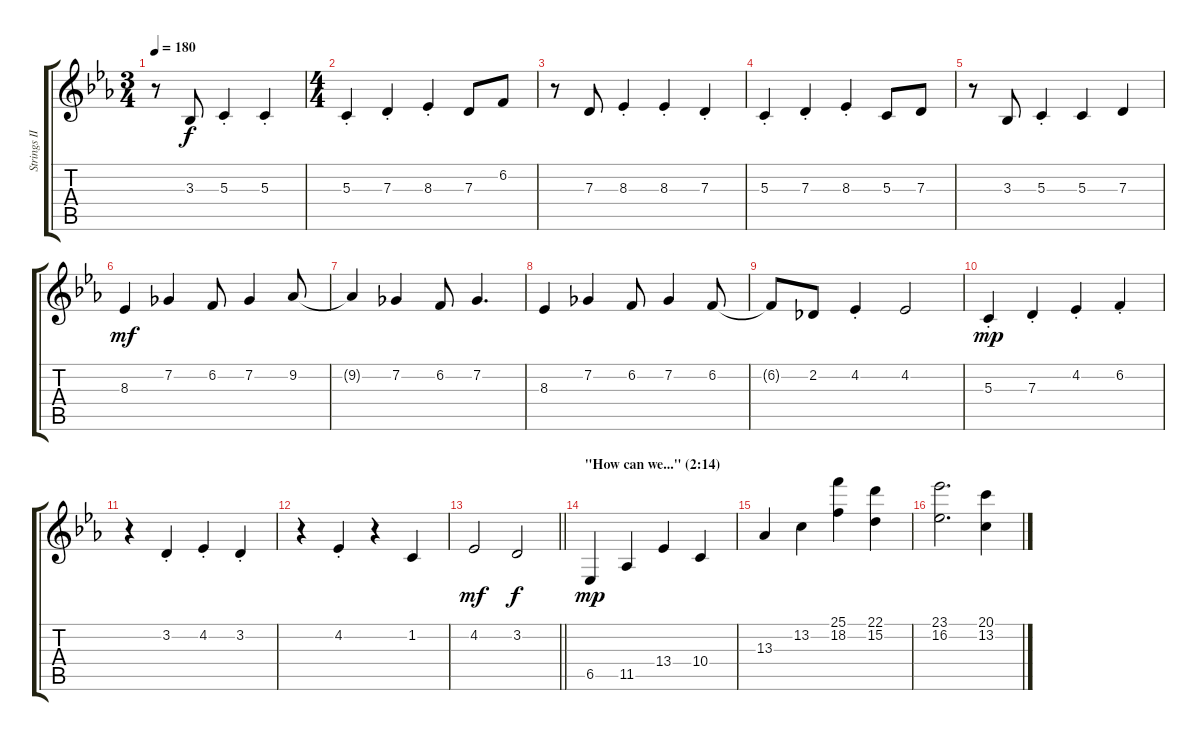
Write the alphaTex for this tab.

\track ("Strings II" "Strings II") {instrument stringensemble2}
\staff {score tabs}
\tuning (E4 B3 G3 D3 A2 E2) {hide}
\ts (3 4)
\tempo 180
\clef g2
\ks cminor
r.8{dy f} 3.3.8 5.3{st}.4 5.3{st}.4 |
\ts (4 4)
5.3{st}.4 7.3{st}.4 8.3{st}.4 7.3.8 6.2.8 |
r.8 7.3.8 8.3{st}.4 8.3{st}.4 7.3{st}.4 |
5.3{st}.4 7.3{st}.4 8.3{st}.4 5.3.8 7.3.8 |
r.8 3.3.8 5.3{st}.4 5.3.4 7.3.4 |
8.3.4{dy mf} 7.2.4 6.2.8 7.2.4 9.2.8 |
9.2{t}.4 7.2.4 6.2.8 7.2.4{d} |
8.3.4 7.2.4 6.2.8 7.2.4 6.2.8 |
6.2{t}.8 2.2.8 4.2{st}.4 4.2.2 |
5.3{st}.4{dy mp} 7.3{st}.4 4.2{st}.4 6.2{st}.4 |
r.4 3.2{st}.4 4.2{st}.4 3.2{st}.4 |
r.4 4.2{st}.4 r.4 1.2.4 |
\barLineRight lightlight
4.2.2{dy mf} 3.2.2{dy f} |
\section ("" "\"How can we...\" (2:14)")
6.5.4{dy mp} 11.5.4 13.4.4 10.4.4 |
13.3.4 13.2.4 (25.1 18.2).4 (22.1 15.2).4 |
(23.1 16.2).2{d} (20.1 13.2).4
